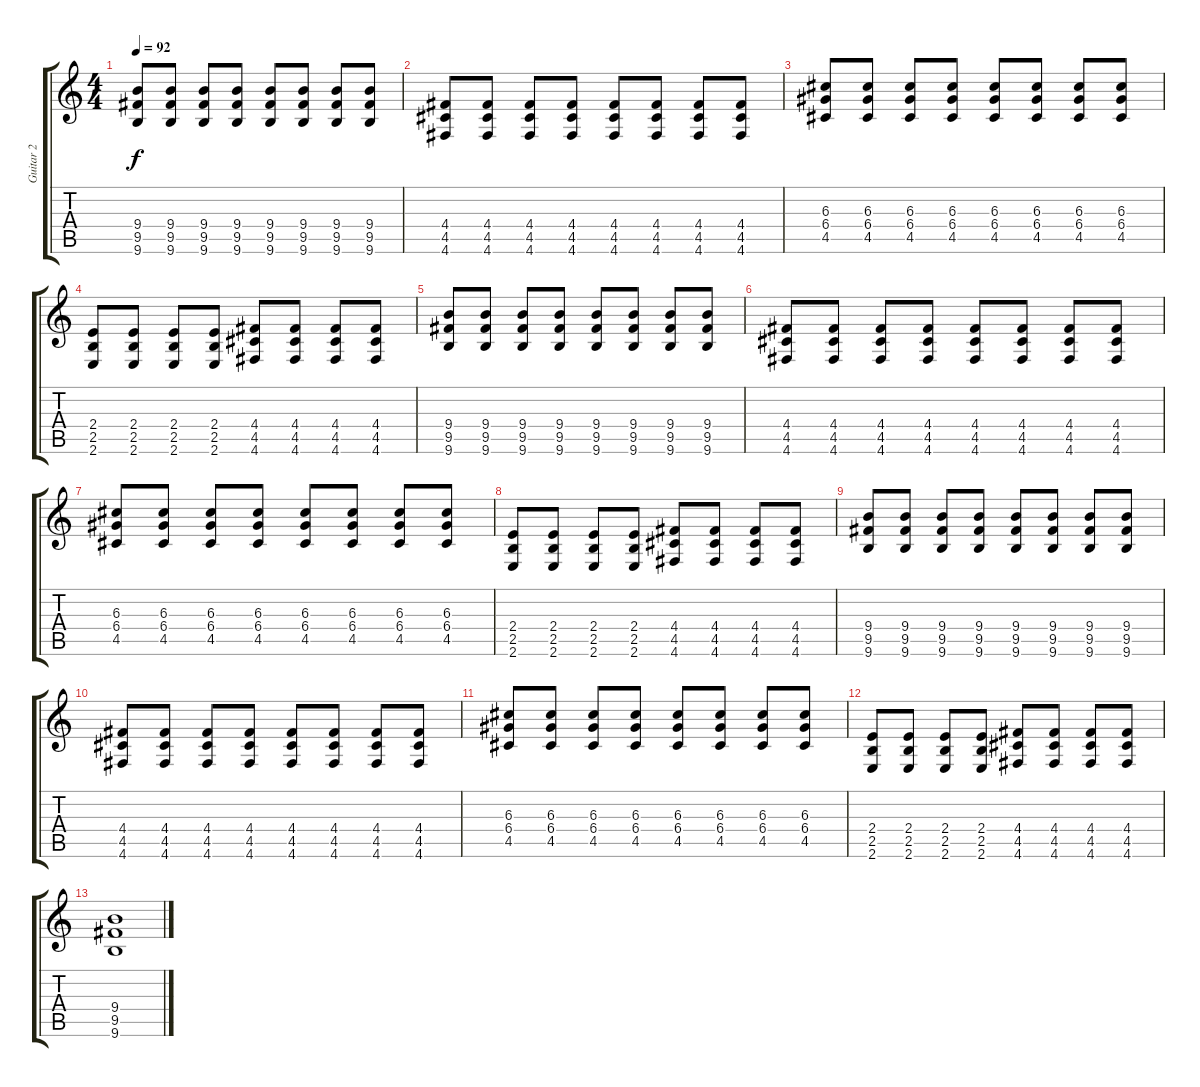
\track ("Guitar 2" "Guitar 2") {instrument overdrivenguitar}
\staff {score tabs}
\tuning (E4 B3 G3 D3 A2 D2) {hide}
\ts (4 4)
\tempo 92
\clef g2
\ks c
(9.4 9.5 9.6).8{dy f} (9.4 9.5 9.6).8 (9.4 9.5 9.6).8 (9.4 9.5 9.6).8 (9.4 9.5 9.6).8 (9.4 9.5 9.6).8 (9.4 9.5 9.6).8 (9.4 9.5 9.6).8 |
(4.4 4.5 4.6).8 (4.4 4.5 4.6).8 (4.4 4.5 4.6).8 (4.4 4.5 4.6).8 (4.4 4.5 4.6).8 (4.4 4.5 4.6).8 (4.4 4.5 4.6).8 (4.4 4.5 4.6).8 |
(6.3 6.4 4.5).8 (6.3 6.4 4.5).8 (6.3 6.4 4.5).8 (6.3 6.4 4.5).8 (6.3 6.4 4.5).8 (6.3 6.4 4.5).8 (6.3 6.4 4.5).8 (6.3 6.4 4.5).8 |
(2.4 2.5 2.6).8 (2.4 2.5 2.6).8 (2.4 2.5 2.6).8 (2.4 2.5 2.6).8 (4.4 4.5 4.6).8 (4.4 4.5 4.6).8 (4.4 4.5 4.6).8 (4.4 4.5 4.6).8 |
(9.4 9.5 9.6).8 (9.4 9.5 9.6).8 (9.4 9.5 9.6).8 (9.4 9.5 9.6).8 (9.4 9.5 9.6).8 (9.4 9.5 9.6).8 (9.4 9.5 9.6).8 (9.4 9.5 9.6).8 |
(4.4 4.5 4.6).8 (4.4 4.5 4.6).8 (4.4 4.5 4.6).8 (4.4 4.5 4.6).8 (4.4 4.5 4.6).8 (4.4 4.5 4.6).8 (4.4 4.5 4.6).8 (4.4 4.5 4.6).8 |
(6.3 6.4 4.5).8 (6.3 6.4 4.5).8 (6.3 6.4 4.5).8 (6.3 6.4 4.5).8 (6.3 6.4 4.5).8 (6.3 6.4 4.5).8 (6.3 6.4 4.5).8 (6.3 6.4 4.5).8 |
(2.4 2.5 2.6).8 (2.4 2.5 2.6).8 (2.4 2.5 2.6).8 (2.4 2.5 2.6).8 (4.4 4.5 4.6).8 (4.4 4.5 4.6).8 (4.4 4.5 4.6).8 (4.4 4.5 4.6).8 |
(9.4 9.5 9.6).8 (9.4 9.5 9.6).8 (9.4 9.5 9.6).8 (9.4 9.5 9.6).8 (9.4 9.5 9.6).8 (9.4 9.5 9.6).8 (9.4 9.5 9.6).8 (9.4 9.5 9.6).8 |
(4.4 4.5 4.6).8 (4.4 4.5 4.6).8 (4.4 4.5 4.6).8 (4.4 4.5 4.6).8 (4.4 4.5 4.6).8 (4.4 4.5 4.6).8 (4.4 4.5 4.6).8 (4.4 4.5 4.6).8 |
(6.3 6.4 4.5).8 (6.3 6.4 4.5).8 (6.3 6.4 4.5).8 (6.3 6.4 4.5).8 (6.3 6.4 4.5).8 (6.3 6.4 4.5).8 (6.3 6.4 4.5).8 (6.3 6.4 4.5).8 |
(2.4 2.5 2.6).8 (2.4 2.5 2.6).8 (2.4 2.5 2.6).8 (2.4 2.5 2.6).8 (4.4 4.5 4.6).8 (4.4 4.5 4.6).8 (4.4 4.5 4.6).8 (4.4 4.5 4.6).8 |
(9.4 9.5 9.6).1
